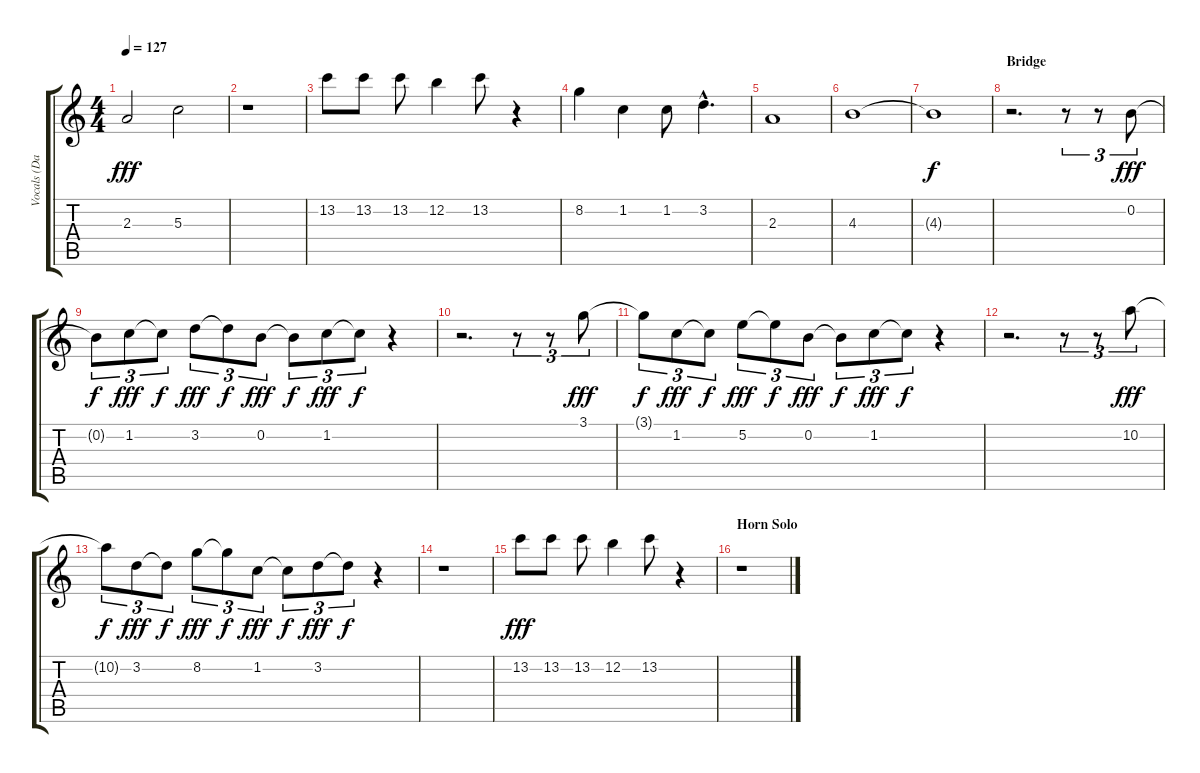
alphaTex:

\track ("Vocals (Daltrey)" "Vocals (Da") {instrument electricguitarjazz}
\staff {score tabs}
\tuning (E4 B3 G3 D3 A2 E2) {hide}
\ts (4 4)
\tempo 127
\clef g2
\ks c
2.3.2{dy fff} 5.3.2 |
r.1 |
13.2.8 13.2.8 13.2.8 12.2.4 13.2.8 r.4 |
8.2.4 1.2.4 1.2.8 3.2{hac}.4{d} |
2.3.1 |
4.3.1 |
4.3{t}.1{dy f} |
\section ("" "Bridge")
r.2{d} r.8{tu (3 2)} r.8{tu (3 2)} 0.2.8{tu (3 2) dy fff} |
0.2{t}.8{tu (3 2) dy f} 1.2.8{tu (3 2) dy fff} 1.2{t}.8{tu (3 2) dy f} 3.2.8{tu (3 2) dy fff} 3.2{t}.8{tu (3 2) dy f} 0.2.8{tu (3 2) dy fff} 0.2{t}.8{tu (3 2) dy f} 1.2.8{tu (3 2) dy fff} 1.2{t}.8{tu (3 2) dy f} r.4 |
r.2{d} r.8{tu (3 2)} r.8{tu (3 2)} 3.1.8{tu (3 2) dy fff} |
3.1{t}.8{tu (3 2) dy f} 1.2.8{tu (3 2) dy fff} 1.2{t}.8{tu (3 2) dy f} 5.2.8{tu (3 2) dy fff} 5.2{t}.8{tu (3 2) dy f} 0.2.8{tu (3 2) dy fff} 0.2{t}.8{tu (3 2) dy f} 1.2.8{tu (3 2) dy fff} 1.2{t}.8{tu (3 2) dy f} r.4 |
r.2{d} r.8{tu (3 2)} r.8{tu (3 2)} 10.2.8{tu (3 2) dy fff} |
10.2{t}.8{tu (3 2) dy f} 3.2.8{tu (3 2) dy fff} 3.2{t}.8{tu (3 2) dy f} 8.2.8{tu (3 2) dy fff} 8.2{t}.8{tu (3 2) dy f} 1.2.8{tu (3 2) dy fff} 1.2{t}.8{tu (3 2) dy f} 3.2.8{tu (3 2) dy fff} 3.2{t}.8{tu (3 2) dy f} r.4 |
r.1 |
13.2.8{dy fff} 13.2.8 13.2.8 12.2.4 13.2.8 r.4 |
\section ("" "Horn Solo")
r.1
